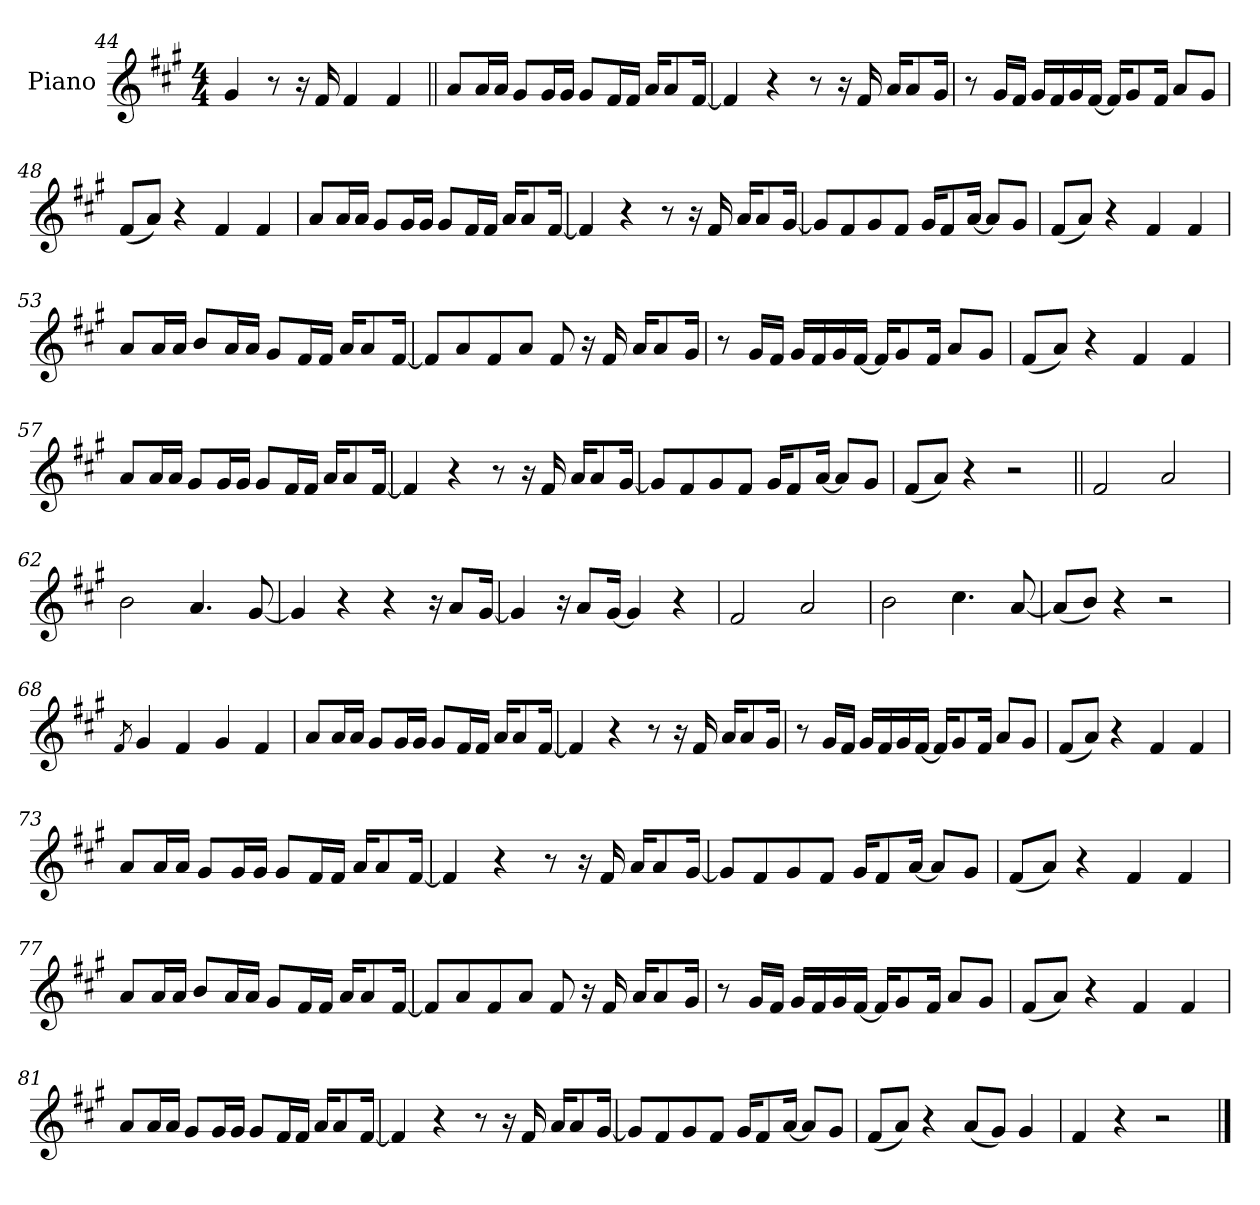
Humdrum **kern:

**kern
*part1
*staff1
*I"Piano
*I'Pno.
*clefG2
*k[f#c#g#]
*M4/4
=44
4g#
8r
16r
16f#
4f#
4f#
=45||
8aL
16aL
16aJJ
8g#L
16g#L
16g#JJ
8g#L
16f#L
16f#JJ
16aKL
8a
[16f#Jk
=46
4f#]
4r
8r
16r
16f#
16aKL
8a
16g#Jk
=47
8r
16g#LL
16f#JJ
16g#LL
16f#
16g#
[16f#JJ
16f#KL]
8g#
16f#Jk
8aL
8g#J
=48
(8f#L
8aJ)
4r
4f#
4f#
=49
8aL
16aL
16aJJ
8g#L
16g#L
16g#JJ
8g#L
16f#L
16f#JJ
16aKL
8a
[16f#Jk
=50
4f#]
4r
8r
16r
16f#
16aKL
8a
[16g#Jk
=51
8g#L]
8f#
8g#
8f#J
16g#KL
8f#
[16aJk
8aL]
8g#J
=52
(8f#L
8aJ)
4r
4f#
4f#
=53
8aL
16aL
16aJJ
8bL
16aL
16aJJ
8g#L
16f#L
16f#JJ
16aKL
8a
[16f#Jk
=54
8f#L]
8a
8f#
8aJ
8f#
16r
16f#
16aKL
8a
16g#Jk
=55
8r
16g#LL
16f#JJ
16g#LL
16f#
16g#
[16f#JJ
16f#KL]
8g#
16f#Jk
8aL
8g#J
=56
(8f#L
8aJ)
4r
4f#
4f#
=57
8aL
16aL
16aJJ
8g#L
16g#L
16g#JJ
8g#L
16f#L
16f#JJ
16aKL
8a
[16f#Jk
=58
4f#]
4r
8r
16r
16f#
16aKL
8a
[16g#Jk
=59
8g#L]
8f#
8g#
8f#J
16g#KL
8f#
[16aJk
8aL]
8g#J
=60
(8f#L
8aJ)
4r
2r
=61||
2f#
2a
=62
2b
4.a
[8g#
=63
4g#]
4r
4r
16r
8aL
[16g#Jk
=64
4g#]
16r
8aL
[16g#Jk
4g#]
4r
=65
2f#
2a
=66
2b
4.cc#
[8a
=67
(8aL]
8bJ)
4r
2r
=68
8qf#
4g#
4f#
4g#
4f#
=69
8aL
16aL
16aJJ
8g#L
16g#L
16g#JJ
8g#L
16f#L
16f#JJ
16aKL
8a
[16f#Jk
=70
4f#]
4r
8r
16r
16f#
16aKL
8a
16g#Jk
=71
8r
16g#LL
16f#JJ
16g#LL
16f#
16g#
[16f#JJ
16f#KL]
8g#
16f#Jk
8aL
8g#J
=72
(8f#L
8aJ)
4r
4f#
4f#
=73
8aL
16aL
16aJJ
8g#L
16g#L
16g#JJ
8g#L
16f#L
16f#JJ
16aKL
8a
[16f#Jk
=74
4f#]
4r
8r
16r
16f#
16aKL
8a
[16g#Jk
=75
8g#L]
8f#
8g#
8f#J
16g#KL
8f#
[16aJk
8aL]
8g#J
=76
(8f#L
8aJ)
4r
4f#
4f#
=77
8aL
16aL
16aJJ
8bL
16aL
16aJJ
8g#L
16f#L
16f#JJ
16aKL
8a
[16f#Jk
=78
8f#L]
8a
8f#
8aJ
8f#
16r
16f#
16aKL
8a
16g#Jk
=79
8r
16g#LL
16f#JJ
16g#LL
16f#
16g#
[16f#JJ
16f#KL]
8g#
16f#Jk
8aL
8g#J
=80
(8f#L
8aJ)
4r
4f#
4f#
=81
8aL
16aL
16aJJ
8g#L
16g#L
16g#JJ
8g#L
16f#L
16f#JJ
16aKL
8a
[16f#Jk
=82
4f#]
4r
8r
16r
16f#
16aKL
8a
[16g#Jk
=83
8g#L]
8f#
8g#
8f#J
16g#KL
8f#
[16aJk
8aL]
8g#J
=84
(8f#L
8aJ)
4r
(8aL
8g#J)
4g#
=85
4f#
4r
2r
==
*-
